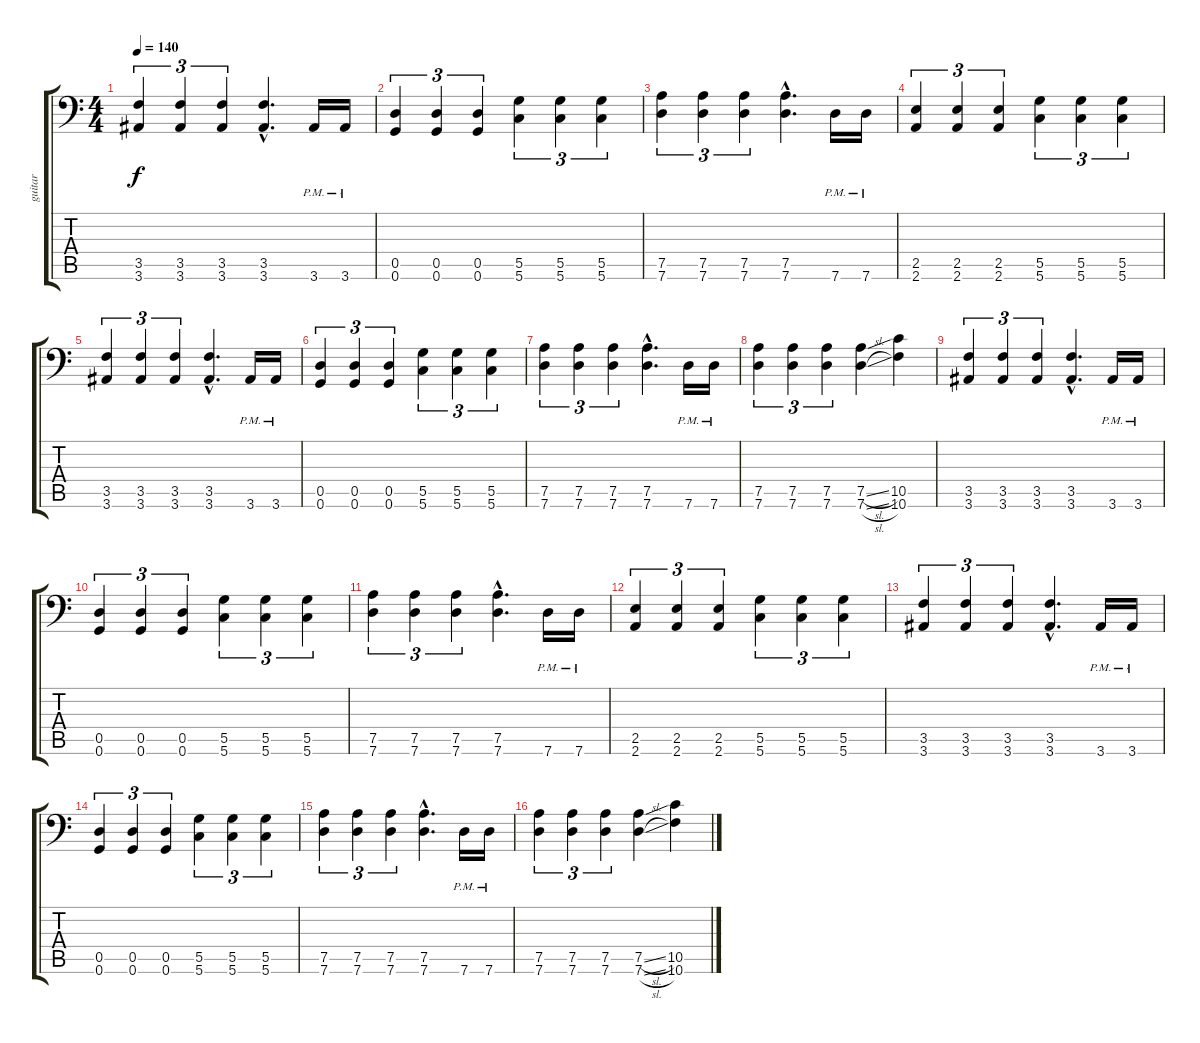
\track ("guitar" "guitar") {instrument overdrivenguitar}
\staff {score tabs}
\tuning (A3 E3 C3 G2 D2 G1) {hide}
\ts (4 4)
\tempo 140
\clef f4
\ks c
(3.5 3.6).4{tu (3 2) dy f} (3.5 3.6).4{tu (3 2)} (3.5 3.6).4{tu (3 2)} (3.5{hac} 3.6{hac}).4{d} 3.6{pm}.16 3.6{pm}.16 |
(0.5 0.6).4{tu (3 2)} (0.5 0.6).4{tu (3 2)} (0.5 0.6).4{tu (3 2)} (5.5 5.6).4{tu (3 2)} (5.5 5.6).4{tu (3 2)} (5.5 5.6).4{tu (3 2)} |
(7.5 7.6).4{tu (3 2)} (7.5 7.6).4{tu (3 2)} (7.5 7.6).4{tu (3 2)} (7.5{hac} 7.6{hac}).4{d} 7.6{pm}.16 7.6{pm}.16 |
(2.5 2.6).4{tu (3 2)} (2.5 2.6).4{tu (3 2)} (2.5 2.6).4{tu (3 2)} (5.5 5.6).4{tu (3 2)} (5.5 5.6).4{tu (3 2)} (5.5 5.6).4{tu (3 2)} |
(3.5 3.6).4{tu (3 2)} (3.5 3.6).4{tu (3 2)} (3.5 3.6).4{tu (3 2)} (3.5{hac} 3.6{hac}).4{d} 3.6{pm}.16 3.6{pm}.16 |
(0.5 0.6).4{tu (3 2)} (0.5 0.6).4{tu (3 2)} (0.5 0.6).4{tu (3 2)} (5.5 5.6).4{tu (3 2)} (5.5 5.6).4{tu (3 2)} (5.5 5.6).4{tu (3 2)} |
(7.5 7.6).4{tu (3 2)} (7.5 7.6).4{tu (3 2)} (7.5 7.6).4{tu (3 2)} (7.5{hac} 7.6{hac}).4{d} 7.6{pm}.16 7.6{pm}.16 |
(7.5 7.6).4{tu (3 2)} (7.5 7.6).4{tu (3 2)} (7.5 7.6).4{tu (3 2)} (7.5{sl} 7.6{sl}).4 (10.5 10.6).4 |
(3.5 3.6).4{tu (3 2)} (3.5 3.6).4{tu (3 2)} (3.5 3.6).4{tu (3 2)} (3.5{hac} 3.6{hac}).4{d} 3.6{pm}.16 3.6{pm}.16 |
(0.5 0.6).4{tu (3 2)} (0.5 0.6).4{tu (3 2)} (0.5 0.6).4{tu (3 2)} (5.5 5.6).4{tu (3 2)} (5.5 5.6).4{tu (3 2)} (5.5 5.6).4{tu (3 2)} |
(7.5 7.6).4{tu (3 2)} (7.5 7.6).4{tu (3 2)} (7.5 7.6).4{tu (3 2)} (7.5{hac} 7.6{hac}).4{d} 7.6{pm}.16 7.6{pm}.16 |
(2.5 2.6).4{tu (3 2)} (2.5 2.6).4{tu (3 2)} (2.5 2.6).4{tu (3 2)} (5.5 5.6).4{tu (3 2)} (5.5 5.6).4{tu (3 2)} (5.5 5.6).4{tu (3 2)} |
(3.5 3.6).4{tu (3 2)} (3.5 3.6).4{tu (3 2)} (3.5 3.6).4{tu (3 2)} (3.5{hac} 3.6{hac}).4{d} 3.6{pm}.16 3.6{pm}.16 |
(0.5 0.6).4{tu (3 2)} (0.5 0.6).4{tu (3 2)} (0.5 0.6).4{tu (3 2)} (5.5 5.6).4{tu (3 2)} (5.5 5.6).4{tu (3 2)} (5.5 5.6).4{tu (3 2)} |
(7.5 7.6).4{tu (3 2)} (7.5 7.6).4{tu (3 2)} (7.5 7.6).4{tu (3 2)} (7.5{hac} 7.6{hac}).4{d} 7.6{pm}.16 7.6{pm}.16 |
(7.5 7.6).4{tu (3 2)} (7.5 7.6).4{tu (3 2)} (7.5 7.6).4{tu (3 2)} (7.5{sl} 7.6{sl}).4 (10.5 10.6).4
